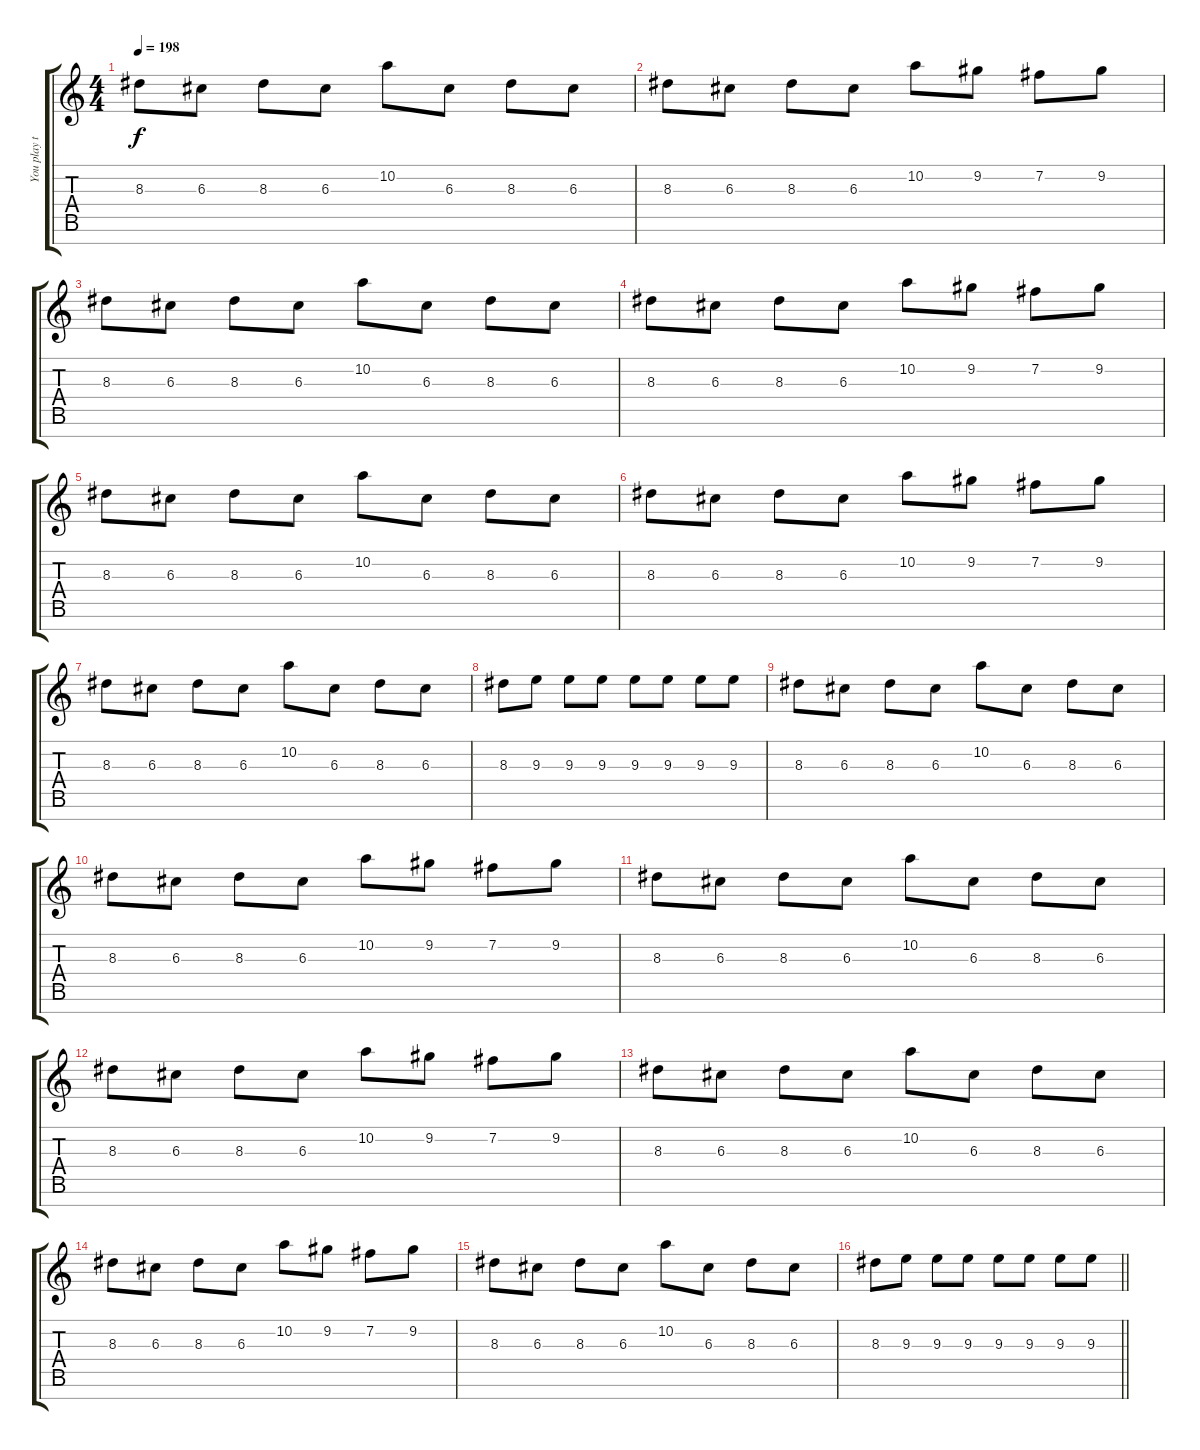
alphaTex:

\track ("You play this" "You play t") {instrument distortionguitar}
\staff {score tabs}
\tuning (E4 B3 G3 D3 A2 E2 B1) {hide}
\ts (4 4)
\tempo 198
\clef g2
\ks c
8.3.8{dy f} 6.3.8 8.3.8 6.3.8 10.2.8 6.3.8 8.3.8 6.3.8 |
8.3.8 6.3.8 8.3.8 6.3.8 10.2.8 9.2.8 7.2.8 9.2.8 |
8.3.8 6.3.8 8.3.8 6.3.8 10.2.8 6.3.8 8.3.8 6.3.8 |
8.3.8 6.3.8 8.3.8 6.3.8 10.2.8 9.2.8 7.2.8 9.2.8 |
8.3.8 6.3.8 8.3.8 6.3.8 10.2.8 6.3.8 8.3.8 6.3.8 |
8.3.8 6.3.8 8.3.8 6.3.8 10.2.8 9.2.8 7.2.8 9.2.8 |
8.3.8 6.3.8 8.3.8 6.3.8 10.2.8 6.3.8 8.3.8 6.3.8 |
8.3.8 9.3.8 9.3.8 9.3.8 9.3.8 9.3.8 9.3.8 9.3.8 |
8.3.8 6.3.8 8.3.8 6.3.8 10.2.8 6.3.8 8.3.8 6.3.8 |
8.3.8 6.3.8 8.3.8 6.3.8 10.2.8 9.2.8 7.2.8 9.2.8 |
8.3.8 6.3.8 8.3.8 6.3.8 10.2.8 6.3.8 8.3.8 6.3.8 |
8.3.8 6.3.8 8.3.8 6.3.8 10.2.8 9.2.8 7.2.8 9.2.8 |
8.3.8 6.3.8 8.3.8 6.3.8 10.2.8 6.3.8 8.3.8 6.3.8 |
8.3.8 6.3.8 8.3.8 6.3.8 10.2.8 9.2.8 7.2.8 9.2.8 |
8.3.8 6.3.8 8.3.8 6.3.8 10.2.8 6.3.8 8.3.8 6.3.8 |
\barLineRight lightlight
8.3.8 9.3.8 9.3.8 9.3.8 9.3.8 9.3.8 9.3.8 9.3.8
